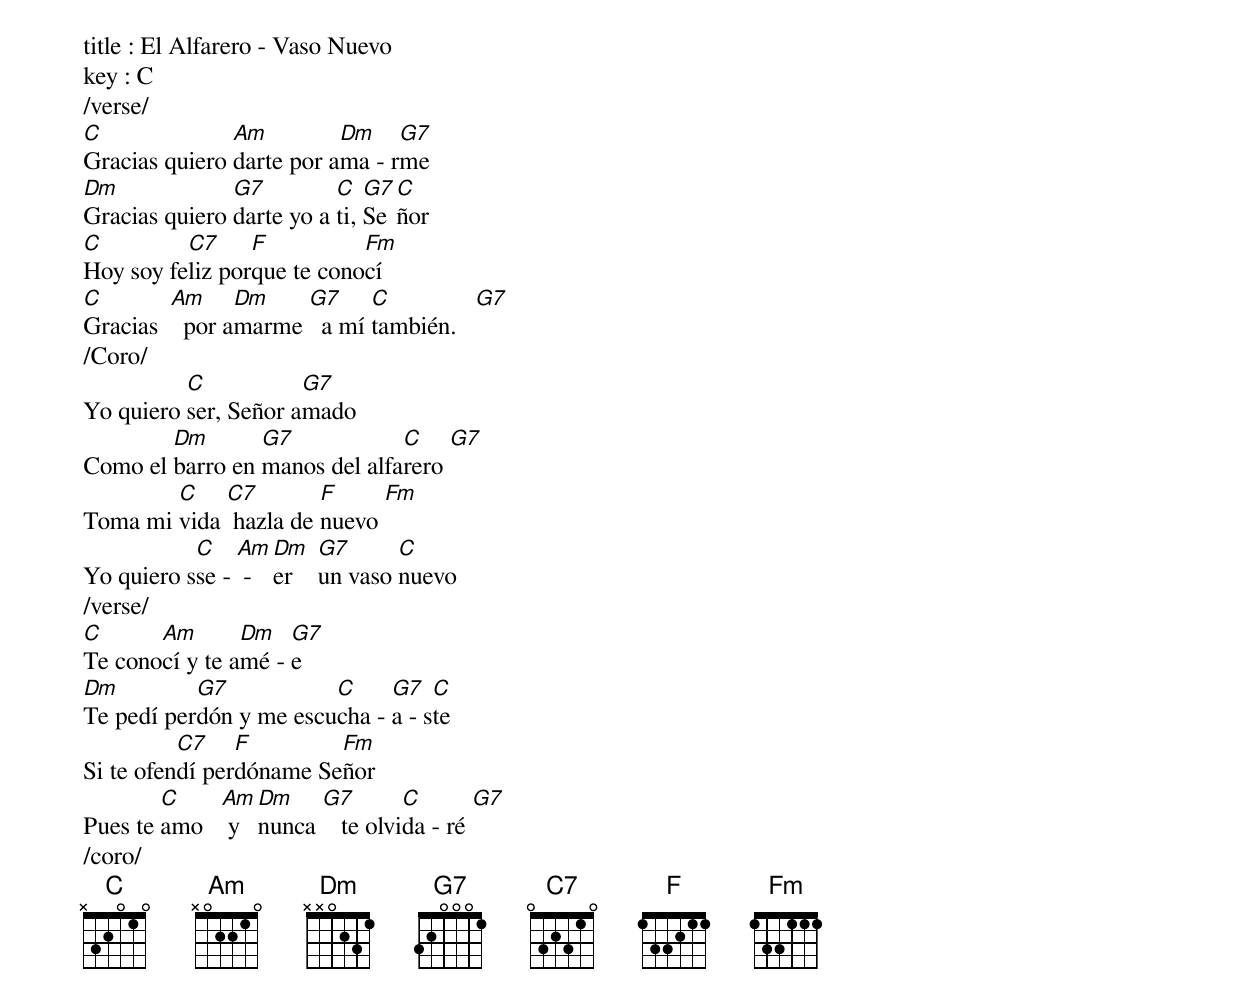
title : El Alfarero - Vaso Nuevo
key : C
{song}
/verse/
[C]Gracias quiero [Am]darte por a[Dm]ma - r[G7]me
[Dm]Gracias quiero [G7]darte yo a [C]ti, [G7]Se[C]ñor
[C]Hoy soy fe[C7]liz por[F]que te cono[Fm]cí
[C]Gracias  [Am]  por a[Dm]marme [G7]  a mí [C]también.   [G7]
/Coro/
Yo quiero [C]ser, Señor a[G7]mado
Como el [Dm]barro en [G7]manos del alfa[C]rero [G7]
Toma mi [C]vida [C7] hazla de [F]nuevo [Fm]
Yo quiero s[C]se - [Am] - [Dm]er    [G7]un vaso [C]nuevo
/verse/
[C]Te cono[Am]cí y te a[Dm]mé - [G7]e
[Dm]Te pedí per[G7]dón y me escu[C]cha - [G7]a - s[C]te
Si te ofen[C7]dí per[F]dóname Se[Fm]ñor
Pues te [C]amo   [Am] y [Dm]nunca [G7]   te olvi[C]da - ré [G7]
/coro/
